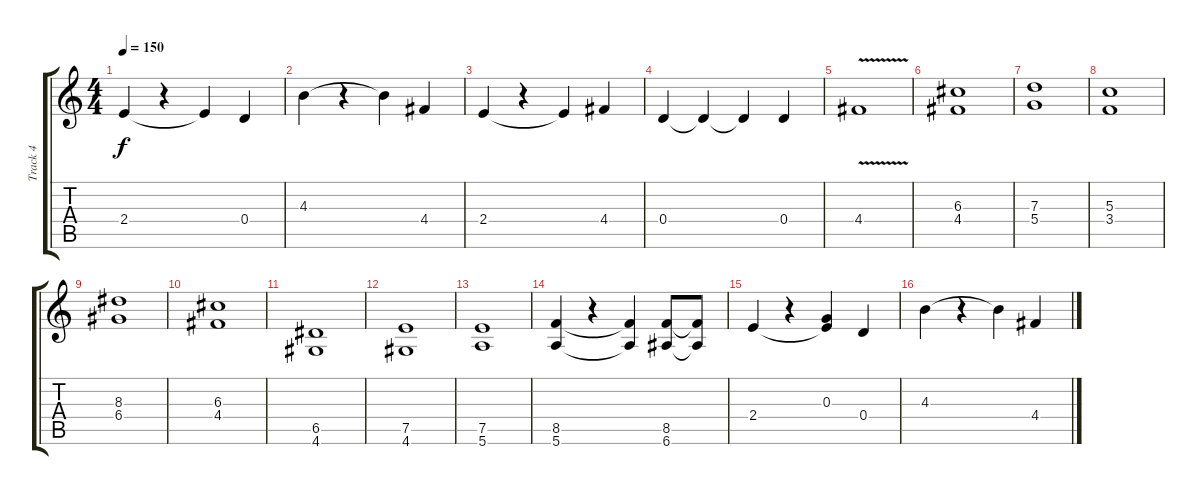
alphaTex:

\track ("Track 4" "Track 4") {instrument distortionguitar}
\staff {score tabs}
\tuning (E4 B3 G3 D3 A2 E2) {hide}
\ts (4 4)
\tempo 150
\clef g2
\ks c
2.4.4{dy f} r.4 2.4{t}.4 0.4.4 |
4.3.4 r.4 4.3{t}.4 4.4.4 |
2.4.4 r.4 2.4{t}.4 4.4.4 |
0.4.4 0.4{t}.4 0.4{t}.4 0.4.4 |
4.4{v}.1 |
(6.3 4.4).1 |
(7.3 5.4).1 |
(5.3 3.4).1 |
(8.3 6.4).1 |
(6.3 4.4).1 |
(6.5 4.6).1 |
(7.5 4.6).1 |
(7.5 5.6).1 |
(8.5 5.6).4 r.4 (8.5{t} 5.6{t}).4 (8.5 6.6).8 (8.5{t} 6.6{t}).8 |
2.4.4 r.4 (0.3 2.4{t}).4 0.4.4 |
4.3.4 r.4 4.3{t}.4 4.4.4
